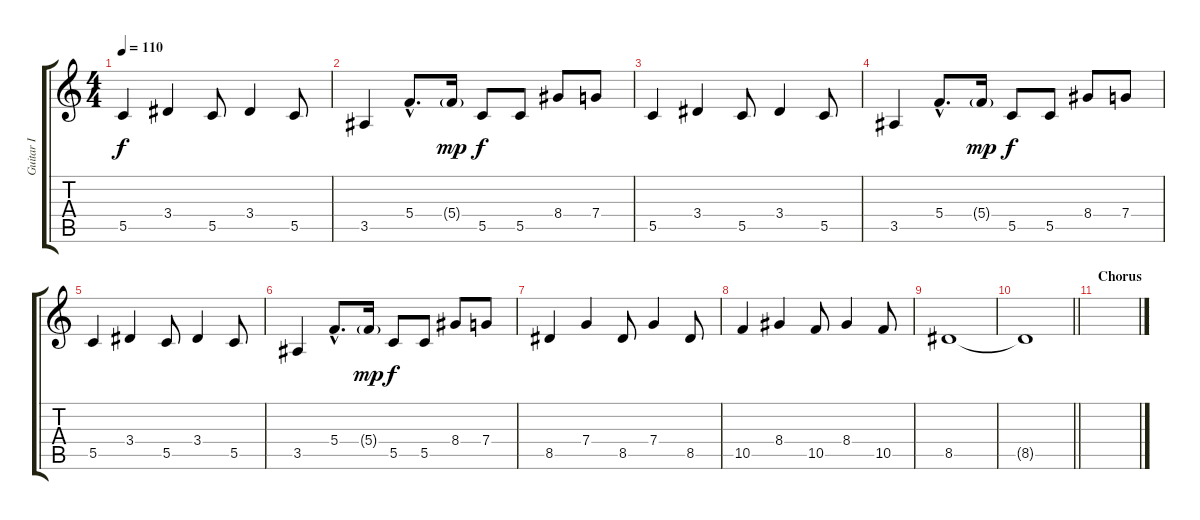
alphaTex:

\track ("Guitar I" "Guitar I") {instrument distortionguitar}
\staff {score tabs}
\tuning (D4 A3 F3 C3 G2 C2) {hide}
\ts (4 4)
\tempo 110
\clef g2
\ks c
5.5.4{dy f} 3.4.4 5.5.8 3.4.4 5.5.8 |
3.5.4 5.4{hac}.8{d} 5.4{g}.16{dy mp} 5.5.8{dy f} 5.5.8 8.4.8 7.4.8 |
5.5.4 3.4.4 5.5.8 3.4.4 5.5.8 |
3.5.4 5.4{hac}.8{d} 5.4{g}.16{dy mp} 5.5.8{dy f} 5.5.8 8.4.8 7.4.8 |
5.5.4 3.4.4 5.5.8 3.4.4 5.5.8 |
3.5.4 5.4{hac}.8{d} 5.4{g}.16{dy mp} 5.5.8{dy f} 5.5.8 8.4.8 7.4.8 |
8.5.4 7.4.4 8.5.8 7.4.4 8.5.8 |
10.5.4 8.4.4 10.5.8 8.4.4 10.5.8 |
8.5.1 |
\barLineRight lightlight
8.5{t}.1 |
\section ("" "Chorus")
